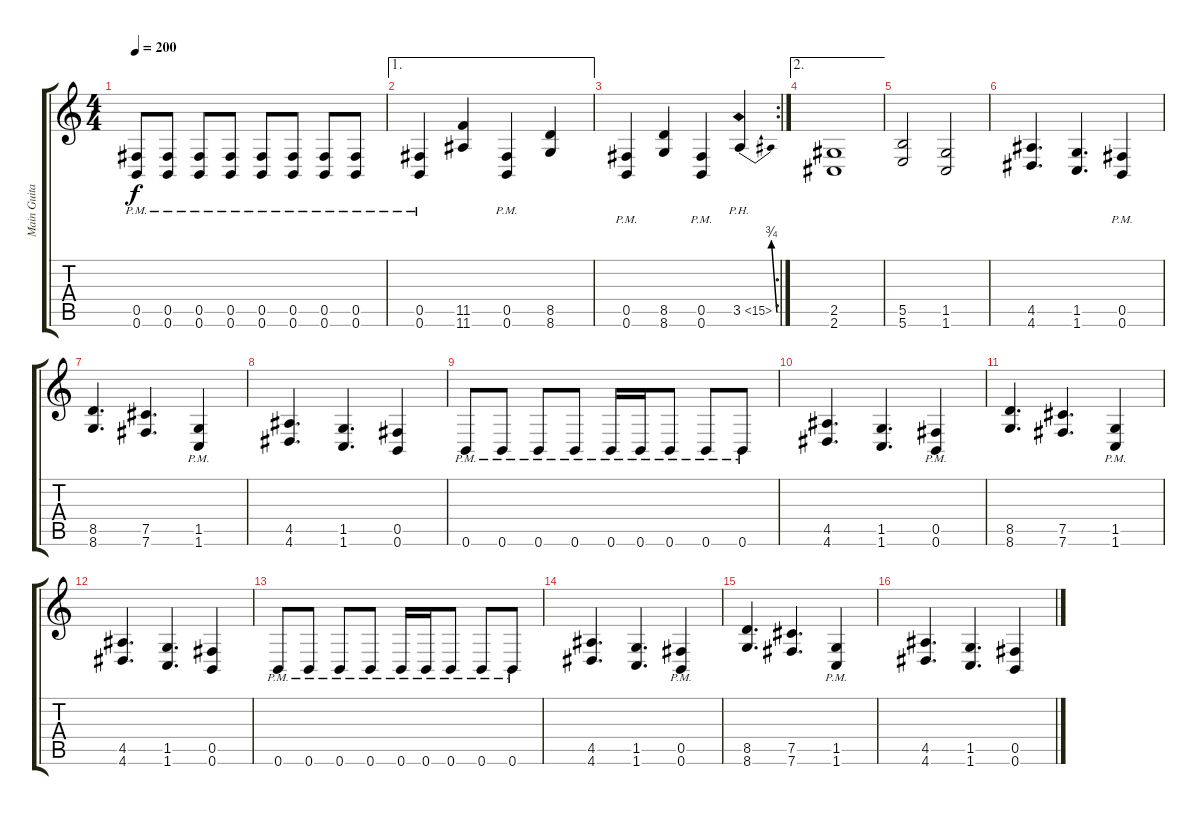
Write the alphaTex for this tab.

\track ("Main Guitar" "Main Guita") {instrument distortionguitar}
\staff {score tabs}
\tuning (Db4 Ab3 E3 B2 Gb2 B1) {hide}
\ts (4 4)
\tempo 200
\clef g2
\ks c
(0.5{pm} 0.6{pm}).8{dy f} (0.5{pm} 0.6{pm}).8 (0.5{pm} 0.6{pm}).8 (0.5{pm} 0.6{pm}).8 (0.5{pm} 0.6{pm}).8 (0.5{pm} 0.6{pm}).8 (0.5{pm} 0.6{pm}).8 (0.5{pm} 0.6{pm}).8 |
\ae 1
(0.5{pm} 0.6{pm}).4 (11.5 11.6).4 (0.5{pm} 0.6{pm}).4 (8.5 8.6).4 |
\rc 2
(0.5{pm} 0.6{pm}).4 (8.5 8.6).4 (0.5{pm} 0.6{pm}).4 3.5{be (bend 0 0 60 3) ph 12}.4 |
\ae 2
(2.5 2.6).1 |
(5.5 5.6).2 (1.5 1.6).2 |
(4.5 4.6).4{d} (1.5 1.6).4{d} (0.5{pm} 0.6{pm}).4 |
(8.5 8.6).4{d} (7.5 7.6).4{d} (1.5{pm} 1.6{pm}).4 |
(4.5 4.6).4{d} (1.5 1.6).4{d} (0.5 0.6).4 |
0.6{pm}.8 0.6{pm}.8 0.6{pm}.8 0.6{pm}.8 0.6{pm}.16 0.6{pm}.16 0.6{pm}.8 0.6{pm}.8 0.6{pm}.8 |
(4.5 4.6).4{d} (1.5 1.6).4{d} (0.5{pm} 0.6{pm}).4 |
(8.5 8.6).4{d} (7.5 7.6).4{d} (1.5{pm} 1.6{pm}).4 |
(4.5 4.6).4{d} (1.5 1.6).4{d} (0.5 0.6).4 |
0.6{pm}.8 0.6{pm}.8 0.6{pm}.8 0.6{pm}.8 0.6{pm}.16 0.6{pm}.16 0.6{pm}.8 0.6{pm}.8 0.6{pm}.8 |
(4.5 4.6).4{d} (1.5 1.6).4{d} (0.5{pm} 0.6{pm}).4 |
(8.5 8.6).4{d} (7.5 7.6).4{d} (1.5{pm} 1.6{pm}).4 |
(4.5 4.6).4{d} (1.5 1.6).4{d} (0.5 0.6).4
